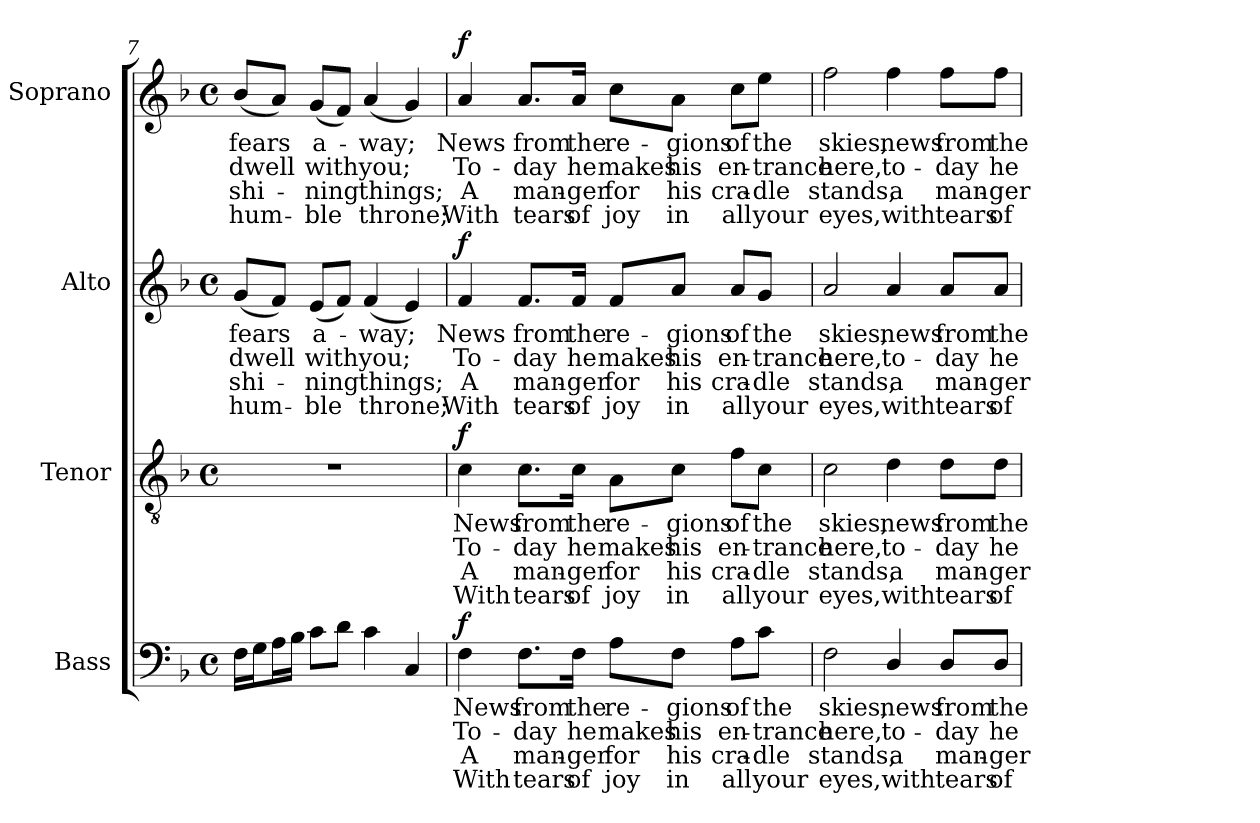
**kern	**text	**text	**text	**text	**dynam	**kern	**text	**text	**text	**text	**dynam	**kern	**text	**text	**text	**text	**dynam	**kern	**text	**text	**text	**text	**dynam
*part4	*part4	*part4	*part4	*part4	*part4	*part3	*part3	*part3	*part3	*part3	*part3	*part2	*part2	*part2	*part2	*part2	*part2	*part1	*part1	*part1	*part1	*part1	*part1
*staff4	*staff4	*staff4	*staff4	*staff4	*staff4	*staff3	*staff3	*staff3	*staff3	*staff3	*staff3	*staff2	*staff2	*staff2	*staff2	*staff2	*staff2	*staff1	*staff1	*staff1	*staff1	*staff1	*staff1
*I"Bass	*	*	*	*	*	*I"Tenor	*	*	*	*	*	*I"Alto	*	*	*	*	*	*I"Soprano	*	*	*	*	*
*I'B.	*	*	*	*	*	*I'T.	*	*	*	*	*	*I'A.	*	*	*	*	*	*I'S.	*	*	*	*	*
*clefF4	*	*	*	*	*	*clefGv2	*	*	*	*	*	*clefG2	*	*	*	*	*	*clefG2	*	*	*	*	*
*	*	*	*	*	*	*ITrd7c12	*	*	*	*	*	*	*	*	*	*	*	*	*	*	*	*	*
*k[b-]	*	*	*	*	*	*k[b-]	*	*	*	*	*	*k[b-]	*	*	*	*	*	*k[b-]	*	*	*	*	*
*F:	*	*	*	*	*	*F:	*	*	*	*	*	*F:	*	*	*	*	*	*F:	*	*	*	*	*
*M4/4	*	*	*	*	*	*M4/4	*	*	*	*	*	*M4/4	*	*	*	*	*	*M4/4	*	*	*	*	*
*met(c)	*	*	*	*	*	*met(c)	*	*	*	*	*	*met(c)	*	*	*	*	*	*met(c)	*	*	*	*	*
=7	=7	=7	=7	=7	=7	=7	=7	=7	=7	=7	=7	=7	=7	=7	=7	=7	=7	=7	=7	=7	=7	=7	=7
!	!	!	!	!	!	!	!	!	!	!	!	!	!LO:LY:b:color=#000000	!LO:LY:b:color=#000000	!LO:LY:b:color=#000000	!LO:LY:b:color=#000000	!	!	!	!	!	!	!
!	!	!	!	!	!	!	!	!	!	!	!	!	!	!	!	!	!	!	!LO:LY:b:color=#000000	!LO:LY:b:color=#000000	!LO:LY:b:color=#000000	!LO:LY:b:color=#000000	!
16Fi\LL	.	.	.	.	.	1r	.	.	.	.	.	(8gi/L	fears	dwell	shi-	-hum-	.	(8b-i/L	fears	dwell	shi-	-hum-	.
16Gi\J	.	.	.	.	.	.	.	.	.	.	.	.	.	.	.	.	.	.	.	.	.	.	.
16Ai\L	.	.	.	.	.	.	.	.	.	.	.	8fi/J)	.	.	.	.	.	8ai/J)	.	.	.	.	.
16B-i\JJ	.	.	.	.	.	.	.	.	.	.	.	.	.	.	.	.	.	.	.	.	.	.	.
!	!	!	!	!	!	!	!	!	!	!	!	!	!LO:LY:b:color=#000000	!LO:LY:b:color=#000000	!LO:LY:b:color=#000000	!LO:LY:b:color=#000000	!	!	!	!	!	!	!
!	!	!	!	!	!	!	!	!	!	!	!	!	!	!	!	!	!	!	!LO:LY:b:color=#000000	!LO:LY:b:color=#000000	!LO:LY:b:color=#000000	!LO:LY:b:color=#000000	!
8ci\L	.	.	.	.	.	.	.	.	.	.	.	(8ei/L	a-	with	-ning	ble	.	(8gi/L	a-	with	-ning	ble	.
8di\J	.	.	.	.	.	.	.	.	.	.	.	8fi/J)	.	.	.	.	.	8fi/J)	.	.	.	.	.
!	!	!	!	!	!	!	!	!	!	!	!	!	!LO:LY:b:color=#000000	!LO:LY:b:color=#000000	!LO:LY:b:color=#000000	!LO:LY:b:color=#000000	!	!	!	!	!	!	!
!	!	!	!	!	!	!	!	!	!	!	!	!	!	!	!	!	!	!	!LO:LY:b:color=#000000	!LO:LY:b:color=#000000	!LO:LY:b:color=#000000	!LO:LY:b:color=#000000	!
4ci\	.	.	.	.	.	.	.	.	.	.	.	(4fi/	-way;	you;	things;	throne;	.	(4ai/	-way;	you;	things;	throne;	.
4Ci/	.	.	.	.	.	.	.	.	.	.	.	4ei/)	.	.	.	.	.	4gi/)	.	.	.	.	.
!!LO:PB:g=z
=8	=8	=8	=8	=8	=8	=8	=8	=8	=8	=8	=8	=8	=8	=8	=8	=8	=8	=8	=8	=8	=8	=8	=8
!	!LO:LY:b:color=#000000	!LO:LY:b:color=#000000	!LO:LY:b:color=#000000	!LO:LY:b:color=#000000	!	!	!	!	!	!	!	!	!	!	!	!	!	!	!	!	!	!	!
!	!	!	!	!	!	!	!LO:LY:b:color=#000000	!LO:LY:b:color=#000000	!LO:LY:b:color=#000000	!LO:LY:b:color=#000000	!	!	!	!	!	!	!	!	!	!	!	!	!
!	!	!	!	!	!	!	!	!	!	!	!	!	!LO:LY:b:color=#000000	!LO:LY:b:color=#000000	!LO:LY:b:color=#000000	!LO:LY:b:color=#000000	!	!	!	!	!	!	!
!	!	!	!	!	!	!	!	!	!	!	!	!	!	!	!	!	!	!	!LO:LY:b:color=#000000	!LO:LY:b:color=#000000	!LO:LY:b:color=#000000	!LO:LY:b:color=#000000	!
4Fi\	News	To-	A	With	f	4Ci\	News	To-	A	With	f	4fi/	News	To-	A	With	f	4ai/	News	To-	A	With	f
!	!LO:LY:b:color=#000000	!LO:LY:b:color=#000000	!LO:LY:b:color=#000000	!LO:LY:b:color=#000000	!	!	!	!	!	!	!	!	!	!	!	!	!	!	!	!	!	!	!
!	!	!	!	!	!	!	!LO:LY:b:color=#000000	!LO:LY:b:color=#000000	!LO:LY:b:color=#000000	!LO:LY:b:color=#000000	!	!	!	!	!	!	!	!	!	!	!	!	!
!	!	!	!	!	!	!	!	!	!	!	!	!	!LO:LY:b:color=#000000	!LO:LY:b:color=#000000	!LO:LY:b:color=#000000	!LO:LY:b:color=#000000	!	!	!	!	!	!	!
!	!	!	!	!	!	!	!	!	!	!	!	!	!	!	!	!	!	!	!LO:LY:b:color=#000000	!LO:LY:b:color=#000000	!LO:LY:b:color=#000000	!LO:LY:b:color=#000000	!
8.Fi\L	from	-day	man-	-tears	.	8.Ci\L	from	-day	man-	-tears	.	8.fi/L	from	-day	man-	-tears	.	8.ai/L	from	-day	man-	-tears	.
!	!LO:LY:b:color=#000000	!LO:LY:b:color=#000000	!LO:LY:b:color=#000000	!LO:LY:b:color=#000000	!	!	!	!	!	!	!	!	!	!	!	!	!	!	!	!	!	!	!
!	!	!	!	!	!	!	!LO:LY:b:color=#000000	!LO:LY:b:color=#000000	!LO:LY:b:color=#000000	!LO:LY:b:color=#000000	!	!	!	!	!	!	!	!	!	!	!	!	!
!	!	!	!	!	!	!	!	!	!	!	!	!	!LO:LY:b:color=#000000	!LO:LY:b:color=#000000	!LO:LY:b:color=#000000	!LO:LY:b:color=#000000	!	!	!	!	!	!	!
!	!	!	!	!	!	!	!	!	!	!	!	!	!	!	!	!	!	!	!LO:LY:b:color=#000000	!LO:LY:b:color=#000000	!LO:LY:b:color=#000000	!LO:LY:b:color=#000000	!
16Fi\Jk	the	he	ger	of	.	16Ci\Jk	the	he	ger	of	.	16fi/Jk	the	he	ger	of	.	16ai/Jk	the	he	ger	of	.
!	!LO:LY:b:color=#000000	!LO:LY:b:color=#000000	!LO:LY:b:color=#000000	!LO:LY:b:color=#000000	!	!	!	!	!	!	!	!	!	!	!	!	!	!	!	!	!	!	!
!	!	!	!	!	!	!	!LO:LY:b:color=#000000	!LO:LY:b:color=#000000	!LO:LY:b:color=#000000	!LO:LY:b:color=#000000	!	!	!	!	!	!	!	!	!	!	!	!	!
!	!	!	!	!	!	!	!	!	!	!	!	!	!LO:LY:b:color=#000000	!LO:LY:b:color=#000000	!LO:LY:b:color=#000000	!LO:LY:b:color=#000000	!	!	!	!	!	!	!
!	!	!	!	!	!	!	!	!	!	!	!	!	!	!	!	!	!	!	!LO:LY:b:color=#000000	!LO:LY:b:color=#000000	!LO:LY:b:color=#000000	!LO:LY:b:color=#000000	!
8Ai\L	re-	makes	for	joy	.	8AAi\L	re-	makes	for	joy	.	8fi/L	re-	makes	for	joy	.	8cci\L	re-	makes	for	joy	.
!	!LO:LY:b:color=#000000	!LO:LY:b:color=#000000	!LO:LY:b:color=#000000	!LO:LY:b:color=#000000	!	!	!	!	!	!	!	!	!	!	!	!	!	!	!	!	!	!	!
!	!	!	!	!	!	!	!LO:LY:b:color=#000000	!LO:LY:b:color=#000000	!LO:LY:b:color=#000000	!LO:LY:b:color=#000000	!	!	!	!	!	!	!	!	!	!	!	!	!
!	!	!	!	!	!	!	!	!	!	!	!	!	!LO:LY:b:color=#000000	!LO:LY:b:color=#000000	!LO:LY:b:color=#000000	!LO:LY:b:color=#000000	!	!	!	!	!	!	!
!	!	!	!	!	!	!	!	!	!	!	!	!	!	!	!	!	!	!	!LO:LY:b:color=#000000	!LO:LY:b:color=#000000	!LO:LY:b:color=#000000	!LO:LY:b:color=#000000	!
8Fi\J	-gions	his	his	in	.	8Ci\J	-gions	his	his	in	.	8ai/J	-gions	his	his	in	.	8ai\J	-gions	his	his	in	.
!	!LO:LY:b:color=#000000	!LO:LY:b:color=#000000	!LO:LY:b:color=#000000	!LO:LY:b:color=#000000	!	!	!	!	!	!	!	!	!	!	!	!	!	!	!	!	!	!	!
!	!	!	!	!	!	!	!LO:LY:b:color=#000000	!LO:LY:b:color=#000000	!LO:LY:b:color=#000000	!LO:LY:b:color=#000000	!	!	!	!	!	!	!	!	!	!	!	!	!
!	!	!	!	!	!	!	!	!	!	!	!	!	!LO:LY:b:color=#000000	!LO:LY:b:color=#000000	!LO:LY:b:color=#000000	!LO:LY:b:color=#000000	!	!	!	!	!	!	!
!	!	!	!	!	!	!	!	!	!	!	!	!	!	!	!	!	!	!	!LO:LY:b:color=#000000	!LO:LY:b:color=#000000	!LO:LY:b:color=#000000	!LO:LY:b:color=#000000	!
8Ai\L	of	en-	cra-	-all	.	8Fi\L	of	en-	cra-	-all	.	8ai/L	of	en-	cra-	-all	.	8cci\L	of	en-	cra-	-all	.
!	!LO:LY:b:color=#000000	!LO:LY:b:color=#000000	!LO:LY:b:color=#000000	!LO:LY:b:color=#000000	!	!	!	!	!	!	!	!	!	!	!	!	!	!	!	!	!	!	!
!	!	!	!	!	!	!	!LO:LY:b:color=#000000	!LO:LY:b:color=#000000	!LO:LY:b:color=#000000	!LO:LY:b:color=#000000	!	!	!	!	!	!	!	!	!	!	!	!	!
!	!	!	!	!	!	!	!	!	!	!	!	!	!LO:LY:b:color=#000000	!LO:LY:b:color=#000000	!LO:LY:b:color=#000000	!LO:LY:b:color=#000000	!	!	!	!	!	!	!
!	!	!	!	!	!	!	!	!	!	!	!	!	!	!	!	!	!	!	!LO:LY:b:color=#000000	!LO:LY:b:color=#000000	!LO:LY:b:color=#000000	!LO:LY:b:color=#000000	!
8ci\J	the	-trance	dle	your	.	8Ci\J	the	-trance	dle	your	.	8gi/J	the	-trance	dle	your	.	8eei\J	the	-trance	dle	your	.
=9	=9	=9	=9	=9	=9	=9	=9	=9	=9	=9	=9	=9	=9	=9	=9	=9	=9	=9	=9	=9	=9	=9	=9
!	!LO:LY:b:color=#000000	!LO:LY:b:color=#000000	!LO:LY:b:color=#000000	!LO:LY:b:color=#000000	!	!	!	!	!	!	!	!	!	!	!	!	!	!	!	!	!	!	!
!	!	!	!	!	!	!	!LO:LY:b:color=#000000	!LO:LY:b:color=#000000	!LO:LY:b:color=#000000	!LO:LY:b:color=#000000	!	!	!	!	!	!	!	!	!	!	!	!	!
!	!	!	!	!	!	!	!	!	!	!	!	!	!LO:LY:b:color=#000000	!LO:LY:b:color=#000000	!LO:LY:b:color=#000000	!LO:LY:b:color=#000000	!	!	!	!	!	!	!
!	!	!	!	!	!	!	!	!	!	!	!	!	!	!	!	!	!	!	!LO:LY:b:color=#000000	!LO:LY:b:color=#000000	!LO:LY:b:color=#000000	!LO:LY:b:color=#000000	!
2Fi\	skies,	here,	stands,	eyes,	.	2Ci\	skies,	here,	stands,	eyes,	.	2ai/	skies,	here,	stands,	eyes,	.	2ffi\	skies,	here,	stands,	eyes,	.
!	!LO:LY:b:color=#000000	!LO:LY:b:color=#000000	!LO:LY:b:color=#000000	!LO:LY:b:color=#000000	!	!	!	!	!	!	!	!	!	!	!	!	!	!	!	!	!	!	!
!	!	!	!	!	!	!	!LO:LY:b:color=#000000	!LO:LY:b:color=#000000	!LO:LY:b:color=#000000	!LO:LY:b:color=#000000	!	!	!	!	!	!	!	!	!	!	!	!	!
!	!	!	!	!	!	!	!	!	!	!	!	!	!LO:LY:b:color=#000000	!LO:LY:b:color=#000000	!LO:LY:b:color=#000000	!LO:LY:b:color=#000000	!	!	!	!	!	!	!
!	!	!	!	!	!	!	!	!	!	!	!	!	!	!	!	!	!	!	!LO:LY:b:color=#000000	!LO:LY:b:color=#000000	!LO:LY:b:color=#000000	!LO:LY:b:color=#000000	!
4Di/	news	to-	a	with	.	4Di\	news	to-	a	with	.	4ai/	news	to-	a	with	.	4ffi\	news	to-	a	with	.
!	!LO:LY:b:color=#000000	!LO:LY:b:color=#000000	!LO:LY:b:color=#000000	!LO:LY:b:color=#000000	!	!	!	!	!	!	!	!	!	!	!	!	!	!	!	!	!	!	!
!	!	!	!	!	!	!	!LO:LY:b:color=#000000	!LO:LY:b:color=#000000	!LO:LY:b:color=#000000	!LO:LY:b:color=#000000	!	!	!	!	!	!	!	!	!	!	!	!	!
!	!	!	!	!	!	!	!	!	!	!	!	!	!LO:LY:b:color=#000000	!LO:LY:b:color=#000000	!LO:LY:b:color=#000000	!LO:LY:b:color=#000000	!	!	!	!	!	!	!
!	!	!	!	!	!	!	!	!	!	!	!	!	!	!	!	!	!	!	!LO:LY:b:color=#000000	!LO:LY:b:color=#000000	!LO:LY:b:color=#000000	!LO:LY:b:color=#000000	!
8Di/L	from	-day	man-	-tears	.	8Di\L	from	-day	man-	-tears	.	8ai/L	from	-day	man-	-tears	.	8ffi\L	from	-day	man-	-tears	.
!	!LO:LY:b:color=#000000	!LO:LY:b:color=#000000	!LO:LY:b:color=#000000	!LO:LY:b:color=#000000	!	!	!	!	!	!	!	!	!	!	!	!	!	!	!	!	!	!	!
!	!	!	!	!	!	!	!LO:LY:b:color=#000000	!LO:LY:b:color=#000000	!LO:LY:b:color=#000000	!LO:LY:b:color=#000000	!	!	!	!	!	!	!	!	!	!	!	!	!
!	!	!	!	!	!	!	!	!	!	!	!	!	!LO:LY:b:color=#000000	!LO:LY:b:color=#000000	!LO:LY:b:color=#000000	!LO:LY:b:color=#000000	!	!	!	!	!	!	!
!	!	!	!	!	!	!	!	!	!	!	!	!	!	!	!	!	!	!	!LO:LY:b:color=#000000	!LO:LY:b:color=#000000	!LO:LY:b:color=#000000	!LO:LY:b:color=#000000	!
8Di/J	the	he	ger	of	.	8Di\J	the	he	ger	of	.	8ai/J	the	he	ger	of	.	8ffi\J	the	he	ger	of	.
=	=	=	=	=	=	=	=	=	=	=	=	=	=	=	=	=	=	=	=	=	=	=	=
*-	*-	*-	*-	*-	*-	*-	*-	*-	*-	*-	*-	*-	*-	*-	*-	*-	*-	*-	*-	*-	*-	*-	*-
